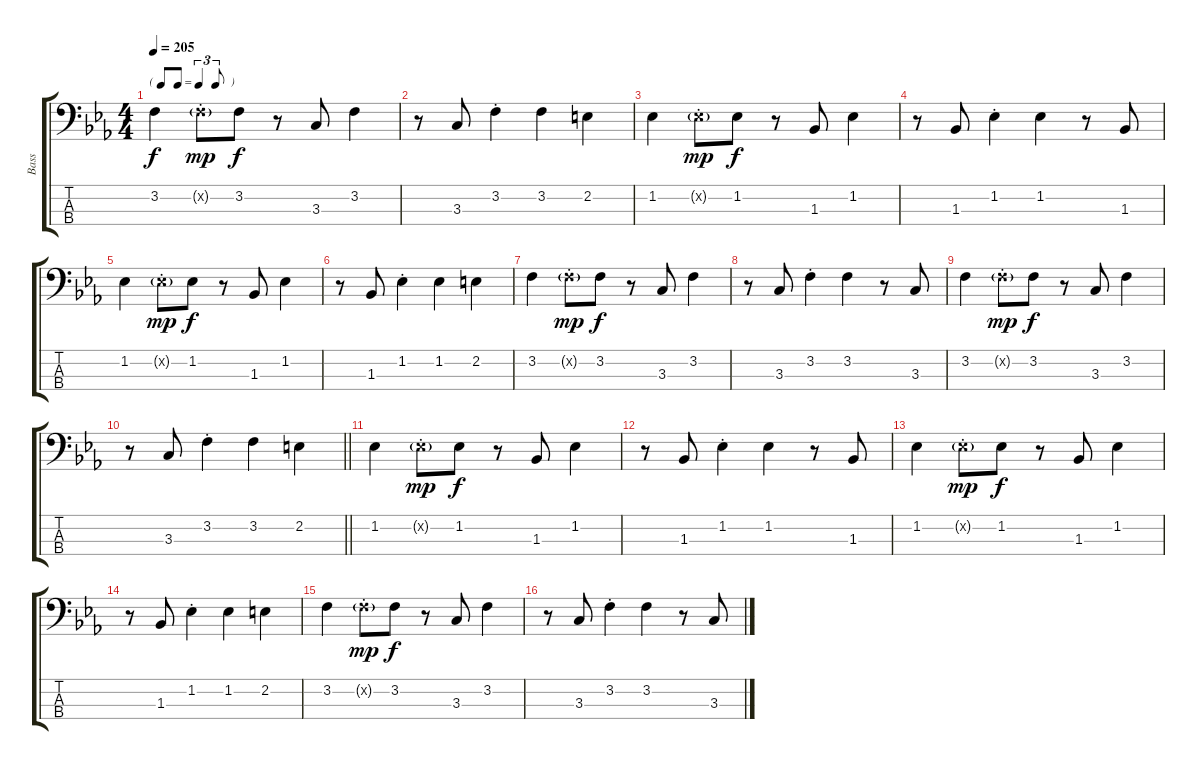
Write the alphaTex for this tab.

\track ("Bass" "Bass") {instrument electricbassfinger}
\staff {score tabs}
\tuning (G2 D2 A1 E1) {hide}
\ts (4 4)
\tf triplet8th
\tempo 205
\clef f4
\ks eb
3.2.4{dy f} 3.2{g st x}.8{dy mp} 3.2.8{dy f} r.8 3.3.8 3.2.4 |
r.8 3.3.8 3.2{st}.4 3.2.4 2.2.4 |
1.2.4 1.2{g st x}.8{dy mp} 1.2.8{dy f} r.8 1.3.8 1.2.4 |
r.8 1.3.8 1.2{st}.4 1.2.4 r.8 1.3.8 |
1.2.4 1.2{g st x}.8{dy mp} 1.2.8{dy f} r.8 1.3.8 1.2.4 |
r.8 1.3.8 1.2{st}.4 1.2.4 2.2.4 |
3.2.4 3.2{g st x}.8{dy mp} 3.2.8{dy f} r.8 3.3.8 3.2.4 |
r.8 3.3.8 3.2{st}.4 3.2.4 r.8 3.3.8 |
3.2.4 3.2{g st x}.8{dy mp} 3.2.8{dy f} r.8 3.3.8 3.2.4 |
\barLineRight lightlight
r.8 3.3.8 3.2{st}.4 3.2.4 2.2.4 |
1.2.4 1.2{g st x}.8{dy mp} 1.2.8{dy f} r.8 1.3.8 1.2.4 |
r.8 1.3.8 1.2{st}.4 1.2.4 r.8 1.3.8 |
1.2.4 1.2{g st x}.8{dy mp} 1.2.8{dy f} r.8 1.3.8 1.2.4 |
r.8 1.3.8 1.2{st}.4 1.2.4 2.2.4 |
3.2.4 3.2{g st x}.8{dy mp} 3.2.8{dy f} r.8 3.3.8 3.2.4 |
r.8 3.3.8 3.2{st}.4 3.2.4 r.8 3.3.8
